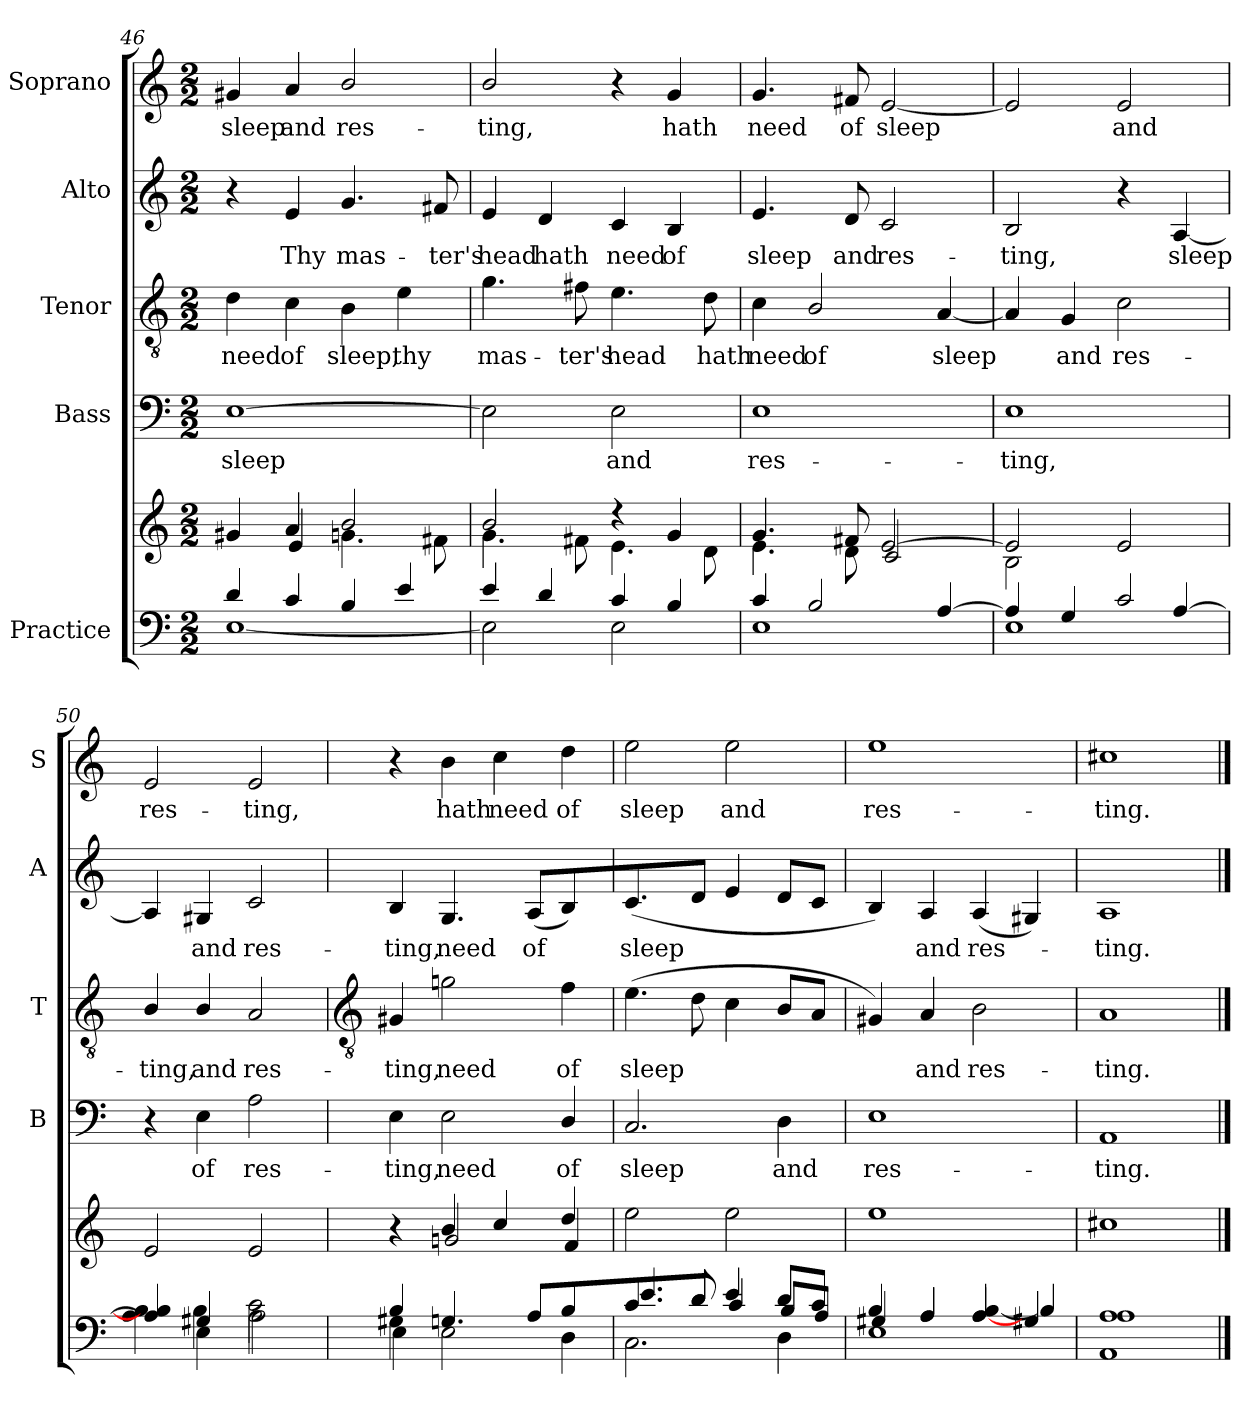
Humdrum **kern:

**kern	**kern	**kern	**text	**kern	**text	**kern	**text	**kern	**text
*part5	*part5	*part4	*part4	*part3	*part3	*part2	*part2	*part1	*part1
*staff6	*staff5	*staff4	*staff4	*staff3	*staff3	*staff2	*staff2	*staff1	*staff1
*I"Practice	*	*I"Bass	*	*I"Tenor	*	*I"Alto	*	*I"Soprano	*
*	*	*I'B	*	*I'T	*	*I'A	*	*I'S	*
!!LO:LB:g=z
*clefF4	*clefG2	*clefF4	*	*clefGv2	*	*clefG2	*	*clefG2	*
*k[]	*k[]	*k[]	*	*k[]	*	*k[]	*	*k[]	*
*C:	*C:	*C:	*	*C:	*	*C:	*	*C:	*
*M2/2	*M2/2	*M2/2	*	*M2/2	*	*M2/2	*	*M2/2	*
=46	=46	=46	=46	=46	=46	=46	=46	=46	=46
*^	*^	*	*	*	*	*	*	*	*
!	!	!	!	!	!LO:LY:b	!	!LO:LY:b	!	!	!	!LO:LY:b
4d/	[1E\	4g#X	4ryy	[1E\	sleep	4d	need	4r	.	4g#X	sleep
!	!	!	!	!	!	!	!LO:LY:b	!	!LO:LY:b	!	!LO:LY:b
4c/	.	4a	4e/	.	.	4c	of	4e	Thy	4a	and
!	!	!	!	!	!	!	!LO:LY:b	!	!LO:LY:b	!	!LO:LY:b
4B/	.	2b/	4.g\	.	.	4B	sleep,	4.g	mas-	2b/	res-
!	!	!	!	!	!	!	!LO:LY:b	!	!	!	!
4e/	.	.	.	.	.	4e	thy	.	.	.	.
!	!	!	!	!	!	!	!	!	!LO:LY:b	!	!
.	.	.	8f#X\	.	.	.	.	8f#X	-ter's	.	.
=47	=47	=47	=47	=47	=47	=47	=47	=47	=47	=47	=47
!	!	!	!	!	!	!	!LO:LY:b	!	!LO:LY:b	!	!LO:LY:b
4e/	2E\]	2b/	4.g\	2E\]	.	4.g	mas-	4e	head	2b/	-ting,
!	!	!	!	!	!	!	!	!	!LO:LY:b	!	!
4d/	.	.	.	.	.	.	.	4d	hath	.	.
!	!	!	!	!	!	!	!LO:LY:b	!	!	!	!
.	.	.	8f#X\	.	.	8f#X	-ter's	.	.	.	.
!	!	!	!	!	!LO:LY:b	!	!LO:LY:b	!	!LO:LY:b	!	!
4c/	2E\	4r	4.e\	2E\	and	4.e	head	4c/	need	4r	.
!	!	!	!	!	!	!	!	!	!LO:LY:b	!	!LO:LY:b
4B/	.	4g	.	.	.	.	.	4B	of	4g	hath
!	!	!	!	!	!	!	!LO:LY:b	!	!	!	!
.	.	.	8d\	.	.	8d	hath	.	.	.	.
=48	=48	=48	=48	=48	=48	=48	=48	=48	=48	=48	=48
!	!	!	!	!	!LO:LY:b	!	!LO:LY:b	!	!LO:LY:b	!	!LO:LY:b
4c/	1E\	4.g	4.e	1E	res-	4c\	need	4.e	sleep	4.g	need
!	!	!	!	!	!	!	!LO:LY:b	!	!	!	!
2B/	.	.	.	.	.	2B/	of	.	.	.	.
!	!	!	!	!	!	!	!	!	!LO:LY:b	!	!LO:LY:b
.	.	8f#X	8d	.	.	.	.	8d	and	8f#X	of
!	!	!	!	!	!	!	!	!	!LO:LY:b	!	!LO:LY:b
.	.	[2e	2c/	.	.	.	.	2c/	res-	[2e	sleep
!	!	!	!	!	!	!	!LO:LY:b	!	!	!	!
[4A/	.	.	.	.	.	[4A	sleep	.	.	.	.
=49	=49	=49	=49	=49	=49	=49	=49	=49	=49	=49	=49
*	*^	*	*	*	*	*	*	*	*	*	*
!	!	!	!	!	!	!LO:LY:b	!	!	!	!LO:LY:b	!	!
2.ryy	4A/]	1E\	2e]	2B	1E	-ting,	4A]	.	2B	-ting,	2e]	.
!	!	!	!	!	!	!	!	!LO:LY:b	!	!	!	!
.	4G/	.	.	.	.	.	4G	and	.	.	.	.
!	!	!	!	!	!	!	!	!LO:LY:b	!	!	!	!LO:LY:b
.	2c/	.	2e	4ryy	.	.	2c\	res-	4r	.	2e	and
!	!	!	!	!	!	!	!	!	!	!LO:LY:b	!	!
[4A	.	.	.	4ryy	.	.	.	.	[4A	sleep	.	.
=50	=50	=50	=50	=50	=50	=50	=50	=50	=50	=50	=50	=50
!	!	!	!	!	!	!	!	!LO:LY:b	!	!	!	!LO:LY:b
*	*	*	*v	*v	*	*	*	*	*	*	*	*
4A] 4B]	4A\ 4B\	4ryy	2e	4r	.	4B/	-ting,	4A]	.	2e	res-
!	!	!	!	!	!LO:LY:b	!	!LO:LY:b	!	!LO:LY:b	!	!
4G#X	4B\	4E\	.	4E	of	4B/	and	4G#X	and	.	.
!	!	!	!	!	!LO:LY:b	!	!LO:LY:b	!	!LO:LY:b	!	!LO:LY:b
2c\	2A\	2A\	2e	2A	res-	2A	res-	2c/	res-	2e	-ting,
!!LO:LB:g=z
=51	=51	=51	=51	=51	=51	=51	=51	=51	=51	=51	=51
*	*	*	*	*	*	*clefGv2	*	*	*	*	*
*	*	*	*^	*	*	*	*	*	*	*	*
!	!	!	!	!	!	!LO:LY:b	!	!LO:LY:b	!	!LO:LY:b	!	!
4B	4G#X\	4E\	4r	4ryy	4E\	-ting,	4G#X	-ting,	4B	-ting,	4r	.
!	!	!	!	!	!	!LO:LY:b	!	!LO:LY:b	!	!LO:LY:b	!	!LO:LY:b
4.G/	2.ryy	2E\	4b/	2gn/	2E\	need	2gn	need	4.G	need	4b	hath
!	!	!	!	!	!	!	!	!	!	!	!	!LO:LY:b
.	.	.	4cc/	.	.	.	.	.	.	.	4cc	need
!	!	!	!	!	!	!	!	!	!	!LO:LY:b	!	!
8A/L	.	.	.	.	.	.	.	.	(<8AL	of	.	.
!	!	!	!	!	!	!LO:LY:b	!	!LO:LY:b	!	!	!	!LO:LY:b
4B	.	4D\	4dd/	4f/	4D/	of	4f	of	4B)	.	4dd	of
=52	=52	=52	=52	=52	=52	=52	=52	=52	=52	=52	=52	=52
!	!	!	!	!	!	!LO:LY:b	!	!LO:LY:b	!	!LO:LY:b	!	!LO:LY:b
*	*	*	*v	*v	*	*	*	*	*	*	*	*
4.c/	4.e/	2.C\	2ee	2.C	sleep	(<4.e	sleep	(<4.c	sleep	2ee	sleep
8d/J	8d/	.	.	.	.	8d	.	8dJ	.	.	.
!	!	!	!	!	!	!	!	!	!	!	!LO:LY:b
4e/	4c/	.	2ee	.	.	4c\	.	4e	.	2ee	and
!	!	!	!	!	!LO:LY:b	!	!	!	!	!	!
8d/L	8B/L	4D\	.	4D	and	8BL	.	8dL	.	.	.
8c/J	8A/J	.	.	.	.	8AJ	.	8cJ	.	.	.
=53	=53	=53	=53	=53	=53	=53	=53	=53	=53	=53	=53
!	!	!	!	!	!LO:LY:b	!	!	!	!	!	!LO:LY:b
4B/	4G#X/	1E\	1ee	1E	res-	4G#X)	.	4B)	.	1ee	res-
!	!	!	!	!	!	!	!LO:LY:b	!	!LO:LY:b	!	!
4A/	4A/	.	.	.	.	4A	and	4A	and	.	.
!	!	!	!	!	!	!	!LO:LY:b	!	!LO:LY:b	!	!
4A/	[4A/ [4B/	.	.	.	.	2B	res-	(<4A	res-	.	.
4G#X/	4B/]	.	.	.	.	.	.	4G#X)	.	.	.
=54	=54	=54	=54	=54	=54	=54	=54	=54	=54	=54	=54
!	!	!	!	!	!LO:LY:b	!	!LO:LY:b	!	!LO:LY:b	!	!LO:LY:b
1A	1A/	1AA\	1cc#X	1AA	-ting.	1A	-ting.	1A	ting.	1cc#X	-ting.
*v	*v	*v	*	*	*	*	*	*	*	*	*
==	==	==	==	==	==	==	==	==	==
*-	*-	*-	*-	*-	*-	*-	*-	*-	*-
